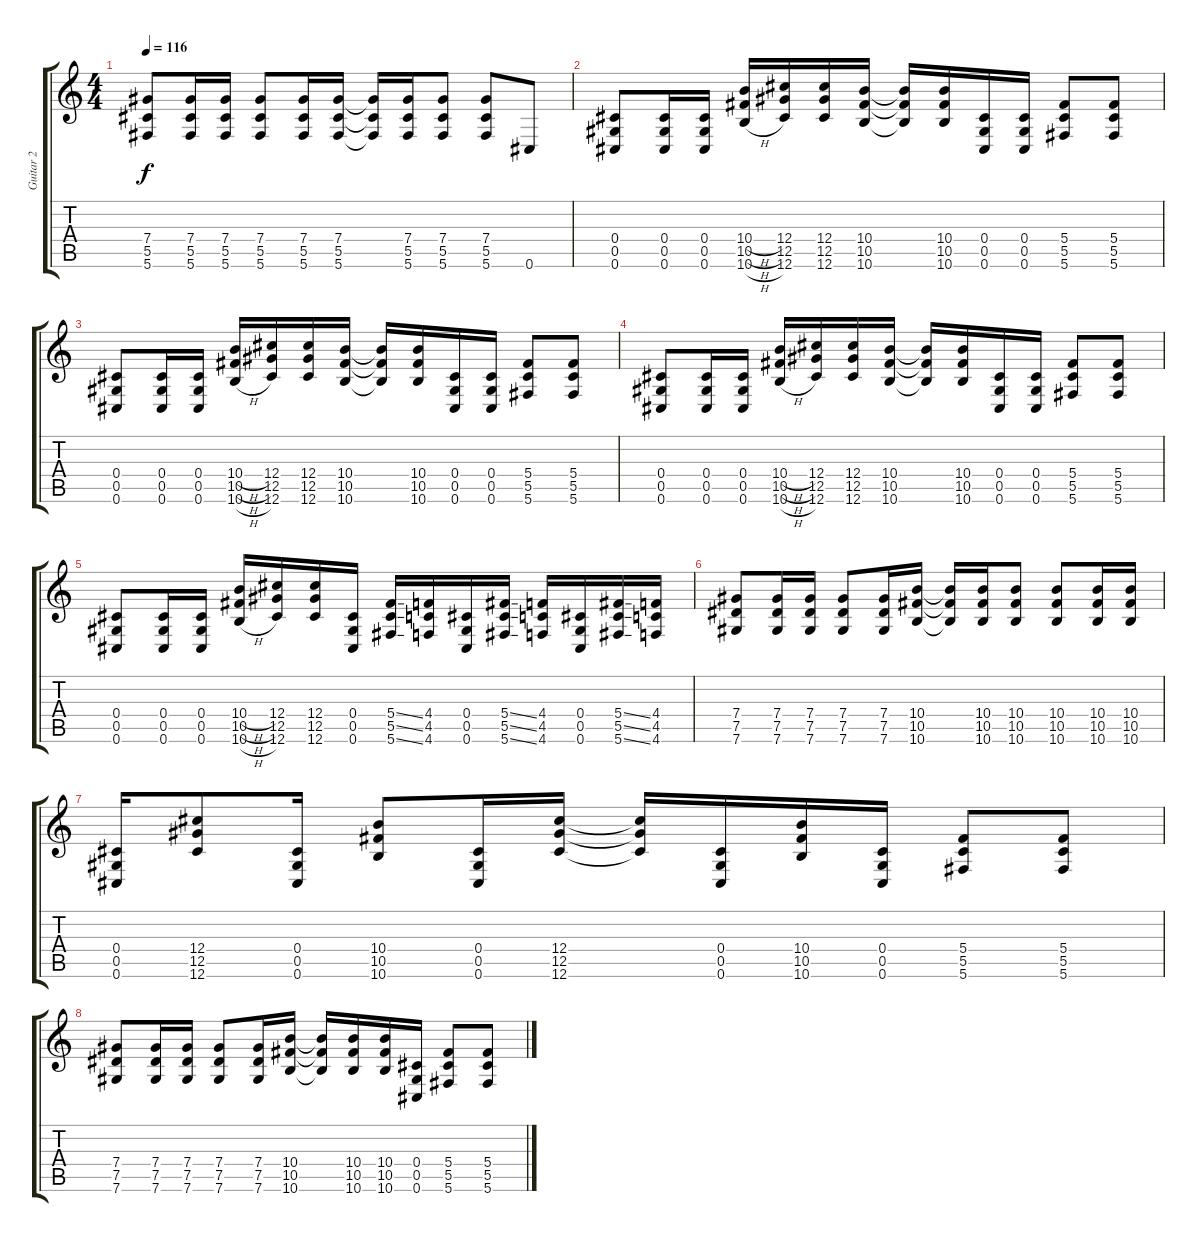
\track ("Guitar 2" "Guitar 2") {instrument overdrivenguitar}
\staff {score tabs}
\tuning (Eb4 Bb3 Gb3 Db3 Ab2 Db2) {hide}
\ts (4 4)
\tempo 116
\clef g2
\ks c
(7.4 5.5 5.6).8{dy f} (7.4 5.5 5.6).16 (7.4 5.5 5.6).16 (7.4 5.5 5.6).8 (7.4 5.5 5.6).16 (7.4 5.5 5.6).16 (7.4{t} 5.5{t} 5.6{t}).16 (7.4 5.5 5.6).16 (7.4 5.5 5.6).8 (7.4 5.5 5.6).8 0.6.8 |
(0.4 0.5 0.6).8 (0.4 0.5 0.6).16 (0.4 0.5 0.6).16 (10.4{h} 10.5{h} 10.6{h}).16 (12.4 12.5 12.6).16 (12.4 12.5 12.6).16 (10.4 10.5 10.6).16 (10.4{t} 10.5{t} 10.6{t}).16 (10.4 10.5 10.6).16 (0.4 0.5 0.6).16 (0.4 0.5 0.6).16 (5.4 5.5 5.6).8 (5.4 5.5 5.6).8 |
(0.4 0.5 0.6).8 (0.4 0.5 0.6).16 (0.4 0.5 0.6).16 (10.4{h} 10.5{h} 10.6{h}).16 (12.4 12.5 12.6).16 (12.4 12.5 12.6).16 (10.4 10.5 10.6).16 (10.4{t} 10.5{t} 10.6{t}).16 (10.4 10.5 10.6).16 (0.4 0.5 0.6).16 (0.4 0.5 0.6).16 (5.4 5.5 5.6).8 (5.4 5.5 5.6).8 |
(0.4 0.5 0.6).8 (0.4 0.5 0.6).16 (0.4 0.5 0.6).16 (10.4{h} 10.5{h} 10.6{h}).16 (12.4 12.5 12.6).16 (12.4 12.5 12.6).16 (10.4 10.5 10.6).16 (10.4{t} 10.5{t} 10.6{t}).16 (10.4 10.5 10.6).16 (0.4 0.5 0.6).16 (0.4 0.5 0.6).16 (5.4 5.5 5.6).8 (5.4 5.5 5.6).8 |
(0.4 0.5 0.6).8 (0.4 0.5 0.6).16 (0.4 0.5 0.6).16 (10.4{h} 10.5{h} 10.6{h}).16 (12.4 12.5 12.6).16 (12.4 12.5 12.6).16 (0.4 0.5 0.6).16 (5.4{ss} 5.5{ss} 5.6{ss}).16 (4.4 4.5 4.6).16 (0.4 0.5 0.6).16 (5.4{ss} 5.5{ss} 5.6{ss}).16 (4.4 4.5 4.6).16 (0.4 0.5 0.6).16 (5.4{ss} 5.5{ss} 5.6{ss}).16 (4.4 4.5 4.6).16 |
(7.4 7.5 7.6).8 (7.4 7.5 7.6).16 (7.4 7.5 7.6).16 (7.4 7.5 7.6).8 (7.4 7.5 7.6).16 (10.4 10.5 10.6).16 (10.4{t} 10.5{t} 10.6{t}).16 (10.4 10.5 10.6).16 (10.4 10.5 10.6).8 (10.4 10.5 10.6).8 (10.4 10.5 10.6).16 (10.4 10.5 10.6).16 |
(0.4 0.5 0.6).16 (12.4 12.5 12.6).8 (0.4 0.5 0.6).16 (10.4 10.5 10.6).8 (0.4 0.5 0.6).16 (12.4 12.5 12.6).16 (12.4{t} 12.5{t} 12.6{t}).16 (0.4 0.5 0.6).16 (10.4 10.5 10.6).16 (0.4 0.5 0.6).16 (5.4 5.5 5.6).8 (5.4 5.5 5.6).8 |
(7.4 7.5 7.6).8 (7.4 7.5 7.6).16 (7.4 7.5 7.6).16 (7.4 7.5 7.6).8 (7.4 7.5 7.6).16 (10.4 10.5 10.6).16 (10.4{t} 10.5{t} 10.6{t}).16 (10.4 10.5 10.6).16 (10.4 10.5 10.6).16 (0.4 0.5 0.6).16 (5.4 5.5 5.6).8 (5.4 5.5 5.6).8
